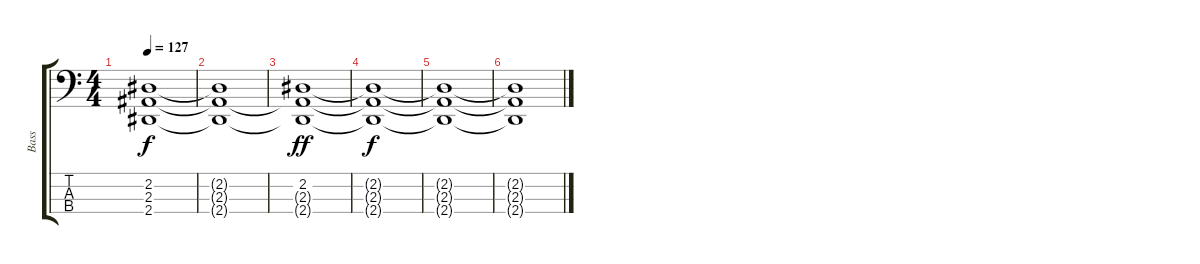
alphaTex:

\track ("Bass" "Bass") {instrument electricbasspick}
\staff {score tabs}
\tuning (Gb2 Db2 Ab1 Db1) {hide}
\ts (4 4)
\tempo 127
\clef f4
\ks c
(2.2{t} 2.3{t} 2.4{t}).1{dy f} |
(2.2{t} 2.3{t} 2.4{t}).1{volume 5} |
(2.2 2.3{t} 2.4{t}).1{dy ff} |
(2.2{t} 2.3{t} 2.4{t}).1{dy f} |
(2.2{t} 2.3{t} 2.4{t}).1{volume 0} |
(2.2{t} 2.3{t} 2.4{t}).1
